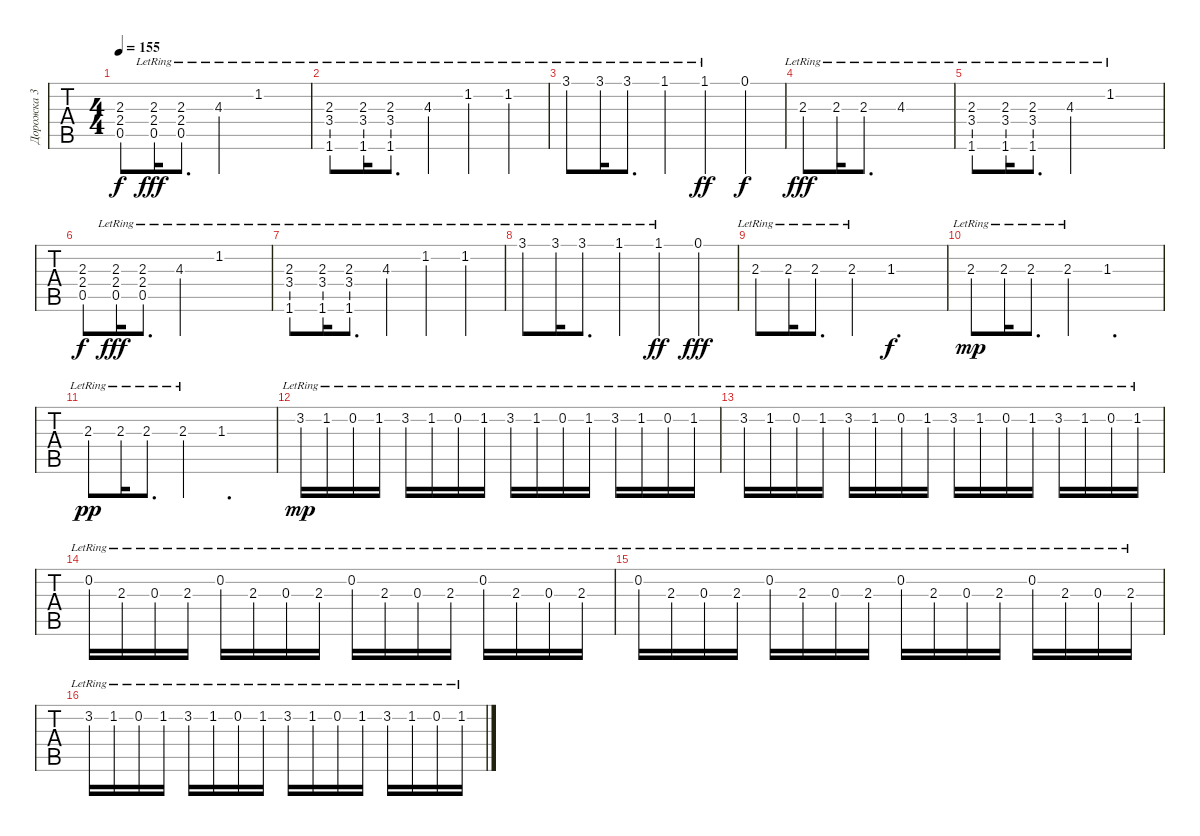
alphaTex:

\track ("Дорожка 3" "Дорожка 3") {instrument acousticguitarsteel}
\staff {tabs}
\tuning (E4 B3 G3 D3 A2 E2) {hide}
\ts (4 4)
\tempo 155
\clef g2
\ks c
(2.3 2.4 0.5).8{dy f} (2.3{lr} 2.4 0.5).16{dy fff} (2.3{lr} 2.4 0.5).8{d} 4.3{lr}.4 1.2{lr}.1 |
(2.3{lr} 3.4 1.6).8 (2.3{lr} 3.4 1.6).16 (2.3{lr} 3.4 1.6).8{d} 4.3{lr}.4 1.2{lr}.4 1.2{lr}.4 |
3.1{lr}.8 3.1{lr}.16 3.1{lr}.8{d} 1.1{lr}.4 1.1{lr}.4{dy ff} 0.1.4{dy f} |
2.3{lr}.8{dy fff} 2.3{lr}.16 2.3{lr}.8{d} 4.3{lr}.1 |
(2.3{lr} 3.4 1.6).8 (2.3{lr} 3.4 1.6).16 (2.3{lr} 3.4 1.6).8{d} 4.3{lr}.4 1.2{lr}.1 |
(2.3 2.4 0.5).8{dy f} (2.3{lr} 2.4 0.5).16{dy fff} (2.3{lr} 2.4 0.5).8{d} 4.3{lr}.4 1.2{lr}.1 |
(2.3{lr} 3.4 1.6).8 (2.3{lr} 3.4 1.6).16 (2.3{lr} 3.4 1.6).8{d} 4.3{lr}.4 1.2{lr}.4 1.2{lr}.4 |
3.1{lr}.8 3.1{lr}.16 3.1{lr}.8{d} 1.1{lr}.4 1.1{lr}.4{dy ff} 0.1.4{dy fff} |
2.3{lr}.8 2.3{lr}.16 2.3{lr}.8{d} 2.3{lr}.4 1.3.1{d dy f} |
2.3{lr}.8{dy mp} 2.3{lr}.16 2.3{lr}.8{d} 2.3{lr}.4 1.3.1{d} |
2.3{lr}.8{dy pp} 2.3{lr}.16 2.3{lr}.8{d} 2.3{lr}.4 1.3.1{d} |
3.2{lr}.16{dy mp} 1.2{lr}.16 0.2{lr}.16 1.2{lr}.16 3.2{lr}.16 1.2{lr}.16 0.2{lr}.16 1.2{lr}.16 3.2{lr}.16 1.2{lr}.16 0.2{lr}.16 1.2{lr}.16 3.2{lr}.16 1.2{lr}.16 0.2{lr}.16 1.2{lr}.16 |
3.2{lr}.16 1.2{lr}.16 0.2{lr}.16 1.2{lr}.16 3.2{lr}.16 1.2{lr}.16 0.2{lr}.16 1.2{lr}.16 3.2{lr}.16 1.2{lr}.16 0.2{lr}.16 1.2{lr}.16 3.2{lr}.16 1.2{lr}.16 0.2{lr}.16 1.2{lr}.16 |
0.2{lr}.16 2.3{lr}.16 0.3{lr}.16 2.3{lr}.16 0.2{lr}.16 2.3{lr}.16 0.3{lr}.16 2.3{lr}.16 0.2{lr}.16 2.3{lr}.16 0.3{lr}.16 2.3{lr}.16 0.2{lr}.16 2.3{lr}.16 0.3{lr}.16 2.3{lr}.16 |
0.2{lr}.16 2.3{lr}.16 0.3{lr}.16 2.3{lr}.16 0.2{lr}.16 2.3{lr}.16 0.3{lr}.16 2.3{lr}.16 0.2{lr}.16 2.3{lr}.16 0.3{lr}.16 2.3{lr}.16 0.2{lr}.16 2.3{lr}.16 0.3{lr}.16 2.3{lr}.16 |
3.2{lr}.16 1.2{lr}.16 0.2{lr}.16 1.2{lr}.16 3.2{lr}.16 1.2{lr}.16 0.2{lr}.16 1.2{lr}.16 3.2{lr}.16 1.2{lr}.16 0.2{lr}.16 1.2{lr}.16 3.2{lr}.16 1.2{lr}.16 0.2{lr}.16 1.2{lr}.16
